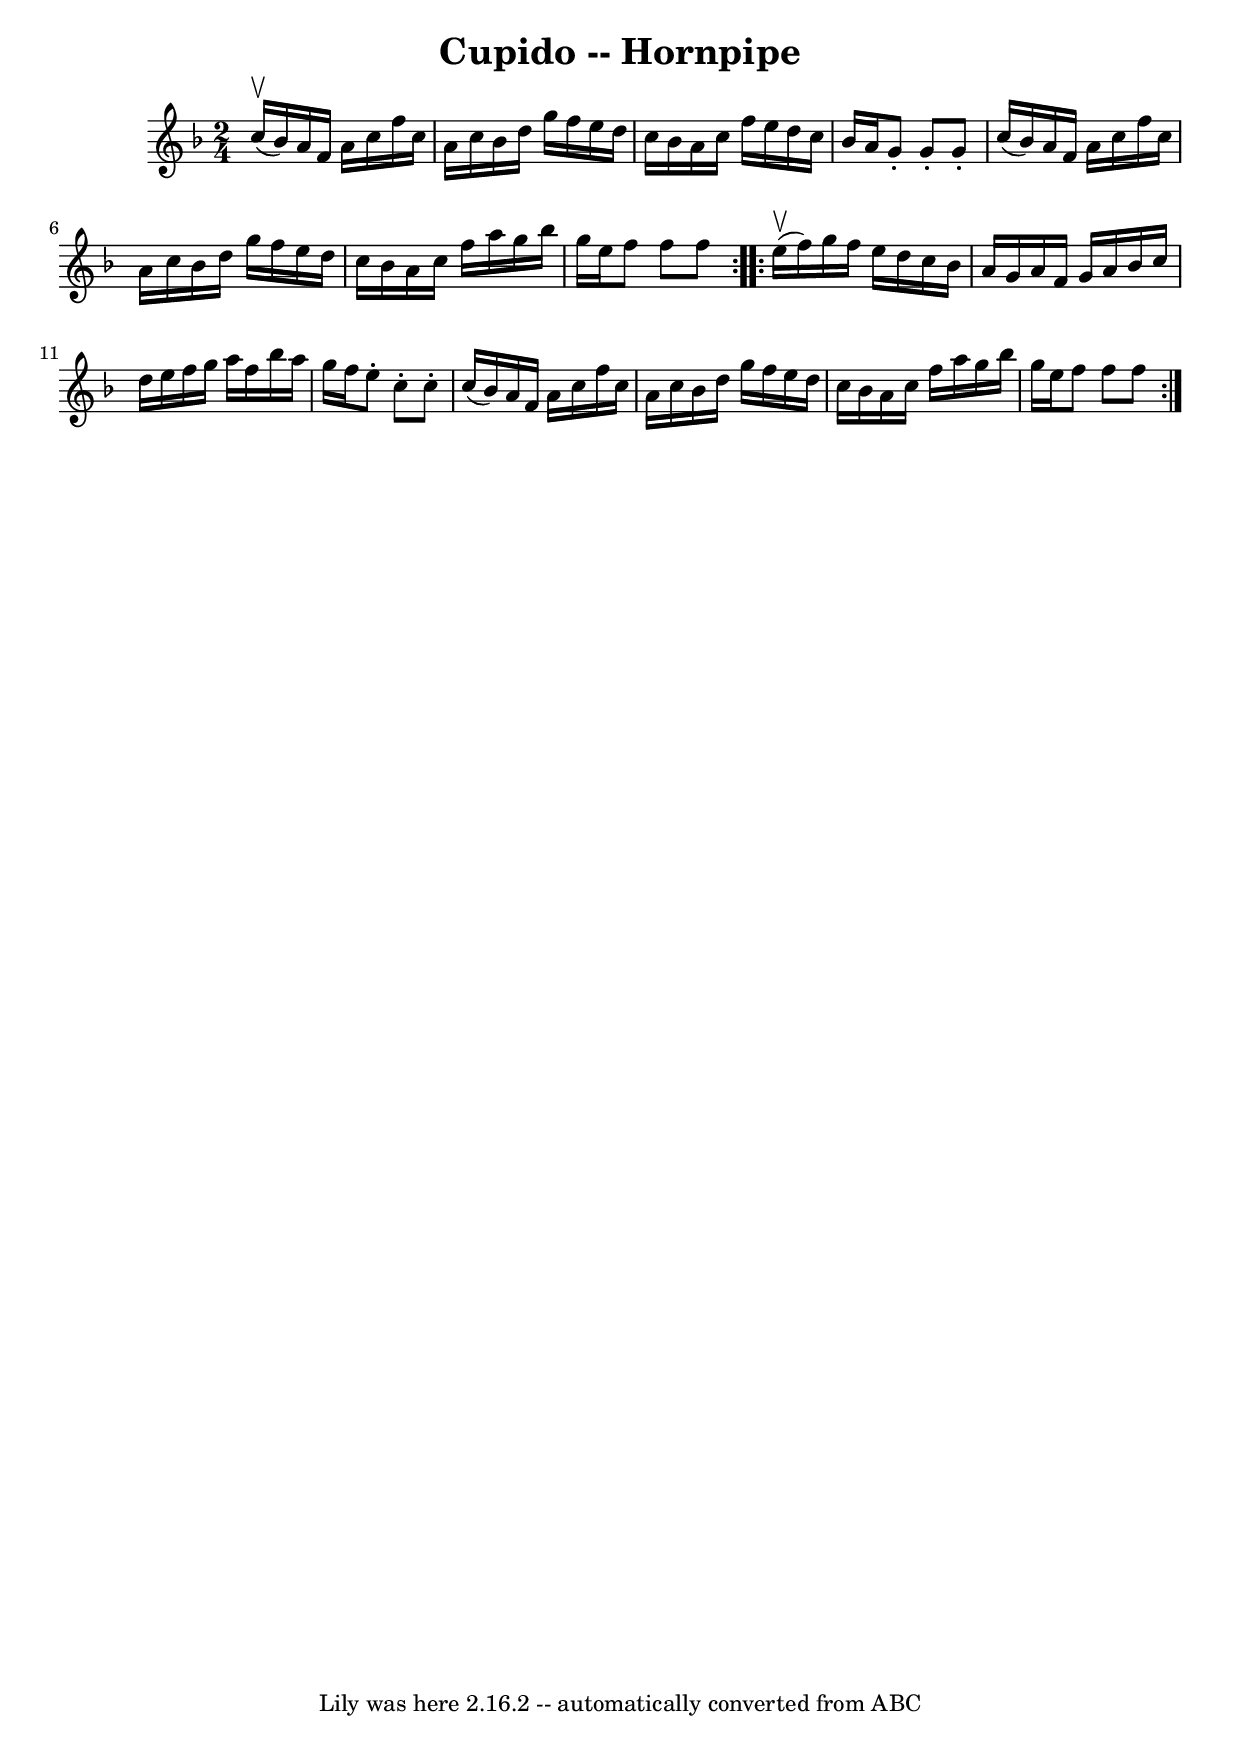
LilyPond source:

\version "2.16.2"
\include "Mammoth.ily"
\header {
  %% book = "Cole's 1000 Fiddle Tunes"
  crossRefNumber = "1"
  footnotes = ""
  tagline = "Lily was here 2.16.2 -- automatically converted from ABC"
  title = "Cupido -- Hornpipe"

}
voicedefault =  {



  \repeat volta 2 {

    \time 2/4 
    \key f \major
    c''16 (^\upbow bes'16) |
    a'16 f'16 
    a'16 c''16 f''16 c''16 a'16 c''16  |
    bes'16 d''16 
    g''16 f''16 e''16 d''16 c''16 bes'16  |
    a'16    
    c''16 f''16 e''16 d''16 c''16 bes'16 a'16  |
    g'8 -.  
    g'8 -. g'8 -. c''16 (bes'16) |
    a'16 f'16 a'16    
    c''16 f''16 c''16 a'16 c''16  |
    bes'16 d''16 g''16   
    f''16 e''16 d''16 c''16 bes'16  |
    a'16 c''16 f''16  
    a''16 g''16 bes''16 g''16 e''16  |
    f''8 f''8 f''8  

  }     
  \repeat volta 2 {
    e''16 (^\upbow f''16) |
    g''16    
    f''16 e''16 d''16 c''16 bes'16 a'16 g'16  |
    a'16    
    f'16 g'16 a'16 bes'16 c''16 d''16 e''16  |
    f''16    
    g''16 a''16 f''16 bes''16 a''16 g''16 f''16  |
    e''8 -. c''8 -. c''8 -. c''16 (bes'16) |
    a'16 f'16 a'16 
    c''16 f''16 c''16 a'16 c''16  |
    bes'16 d''16    
    g''16 f''16 e''16 d''16 c''16 bes'16  |
    a'16 c''16   
    f''16 a''16 g''16 bes''16 g''16 e''16  |
    f''8 f''8  
    f''8  
  }   

}

\score{
  <<

    \context Staff="default"
    {
      \voicedefault 
      
    }

  >>
  \layout {
    
  }
  \midi {
  }

}
